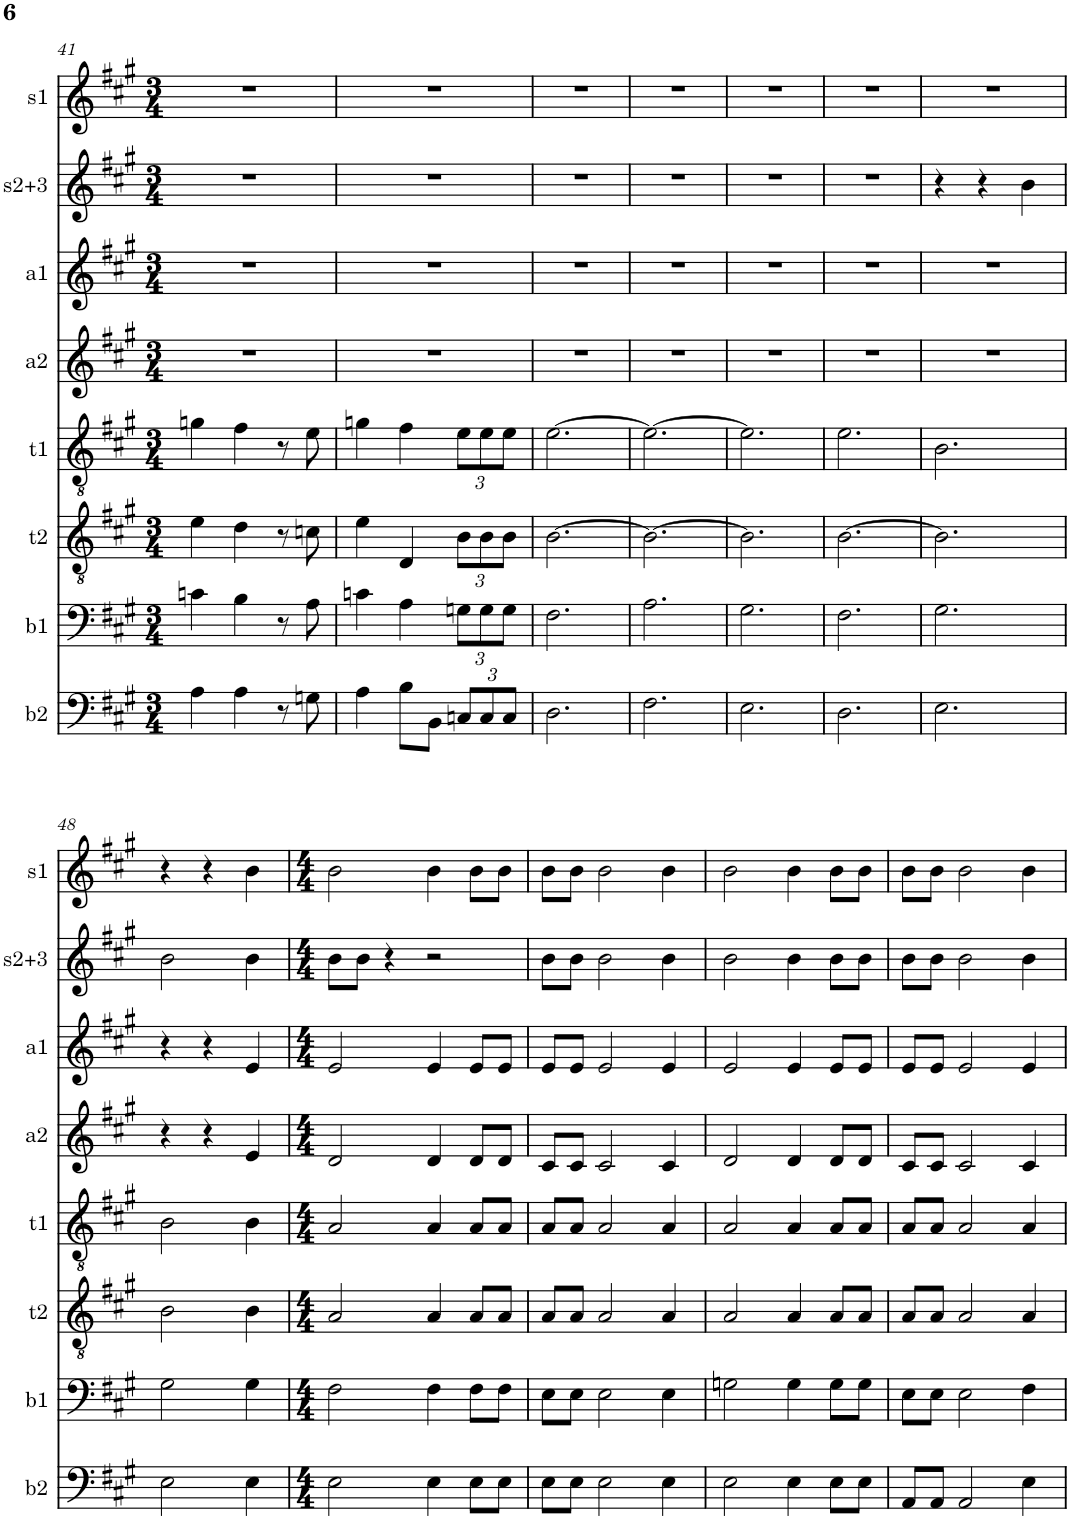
**kern	**kern	**kern	**kern	**kern	**kern	**kern	**kern
*part8	*part7	*part6	*part5	*part4	*part3	*part2	*part1
*staff8	*staff7	*staff6	*staff5	*staff4	*staff3	*staff2	*staff1
*I"b2	*I"b1	*I"t2	*I"t1	*I"a2	*I"a1	*I"s2+3	*I"s1
*I'b2	*I'b1	*I't2	*I't1	*I'a2	*I'a1	*I's2+3	*I's1
!!LO:PB:g=z
*clefF4	*clefF4	*clefGv2	*clefGv2	*clefG2	*clefG2	*clefG2	*clefG2
*k[f#c#g#]	*k[f#c#g#]	*k[f#c#g#]	*k[f#c#g#]	*k[f#c#g#]	*k[f#c#g#]	*k[f#c#g#]	*k[f#c#g#]
*M3/4	*M3/4	*M3/4	*M3/4	*M3/4	*M3/4	*M3/4	*M3/4
=41	=41	=41	=41	=41	=41	=41	=41
4A\	4cn\	4e\	4gn\	2.r	2.r	2.r	2.r
4A\	4B\	4d\	4f#\	.	.	.	.
8r	8r	8r	8r	.	.	.	.
8Gn\	8A\	8cn\	8e\	.	.	.	.
=42	=42	=42	=42	=42	=42	=42	=42
4A\	4cn\	4e\	4gn\	2.r	2.r	2.r	2.r
8B\L	4A\	4D/	4f#\	.	.	.	.
8BB\J	.	.	.	.	.	.	.
*Xbrackettup	*Xbrackettup	*Xbrackettup	*Xbrackettup	*	*	*	*
12Cn/L	12Gn\L	12B\L	12e\L	.	.	.	.
12C/	12G\	12B\	12e\	.	.	.	.
12C/J	12G\J	12B\J	12e\J	.	.	.	.
=43	=43	=43	=43	=43	=43	=43	=43
2.D\	2.F#\	[2.B\	[2.e\	2.r	2.r	2.r	2.r
=44	=44	=44	=44	=44	=44	=44	=44
2.F#\	2.A\	2.B\_	2.e\_	2.r	2.r	2.r	2.r
=45	=45	=45	=45	=45	=45	=45	=45
2.E\	2.G#\	2.B\]	2.e\]	2.r	2.r	2.r	2.r
=46	=46	=46	=46	=46	=46	=46	=46
2.D\	2.F#\	[2.B\	2.e\	2.r	2.r	2.r	2.r
=47	=47	=47	=47	=47	=47	=47	=47
2.E\	2.G#\	2.B\]	2.B\	2.r	2.r	4r	2.r
.	.	.	.	.	.	4r	.
.	.	.	.	.	.	4b\	.
!!LO:LB:g=z
=48	=48	=48	=48	=48	=48	=48	=48
2E\	2G#\	2B\	2B\	4r	4r	2b\	4r
.	.	.	.	4r	4r	.	4r
4E\	4G#\	4B\	4B\	4e/	4e/	4b\	4b\
=49	=49	=49	=49	=49	=49	=49	=49
*M4/4	*M4/4	*M4/4	*M4/4	*M4/4	*M4/4	*M4/4	*M4/4
2E\	2F#\	2A/	2A/	2d/	2e/	8b\L	2b\
.	.	.	.	.	.	8b\J	.
.	.	.	.	.	.	4r	.
4E\	4F#\	4A/	4A/	4d/	4e/	2r	4b\
8E\L	8F#\L	8A/L	8A/L	8d/L	8e/L	.	8b\L
8E\J	8F#\J	8A/J	8A/J	8d/J	8e/J	.	8b\J
=50	=50	=50	=50	=50	=50	=50	=50
8E\L	8E\L	8A/L	8A/L	8c#/L	8e/L	8b\L	8b\L
8E\J	8E\J	8A/J	8A/J	8c#/J	8e/J	8b\J	8b\J
2E\	2E\	2A/	2A/	2c#/	2e/	2b\	2b\
4E\	4E\	4A/	4A/	4c#/	4e/	4b\	4b\
=51	=51	=51	=51	=51	=51	=51	=51
2E\	2Gn\	2A/	2A/	2d/	2e/	2b\	2b\
4E\	4G\	4A/	4A/	4d/	4e/	4b\	4b\
8E\L	8G\L	8A/L	8A/L	8d/L	8e/L	8b\L	8b\L
8E\J	8G\J	8A/J	8A/J	8d/J	8e/J	8b\J	8b\J
=52	=52	=52	=52	=52	=52	=52	=52
8AA/L	8E\L	8A/L	8A/L	8c#/L	8e/L	8b\L	8b\L
8AA/J	8E\J	8A/J	8A/J	8c#/J	8e/J	8b\J	8b\J
2AA/	2E\	2A/	2A/	2c#/	2e/	2b\	2b\
4E\	4F#\	4A/	4A/	4c#/	4e/	4b\	4b\
=	=	=	=	=	=	=	=
*-	*-	*-	*-	*-	*-	*-	*-
